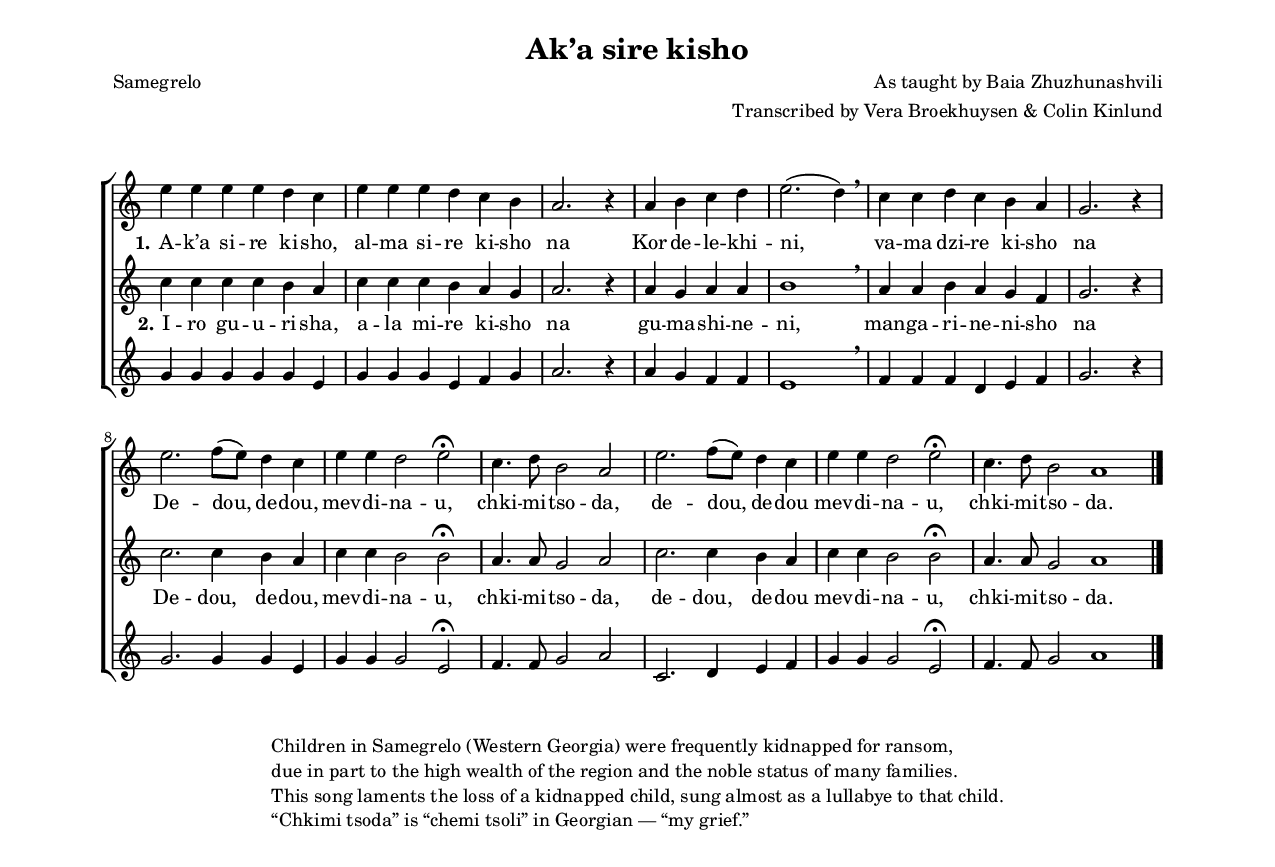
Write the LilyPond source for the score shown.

\version "2.18.0"
\header {
	title = "Ak’a sire kisho"
	composer = "As taught by Baia Zhuzhunashvili"
	poet = "Samegrelo"
	arranger = "Transcribed by Vera Broekhuysen & Colin Kinlund"
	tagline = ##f
}

#(set-default-paper-size "letter" 'portrait)
#(set-global-staff-size 16)
\paper { 
%{
	#(define fonts
	(make-pango-font-tree	"Athelas"
							"Avenir Next"
							"Source Code Pro"
							(/ staff-height pt 20)
							)
	)
%}
top-margin = 0.75\in
bottom-margin = 1\in
left-margin = 0.75\in
right-margin = 0.75\in

	markup-system-spacing #'padding = #6
	top-margin = 12
%	annotate-spacing = ##t
    system-system-spacing = 
      #'((basic-distance . 12) 
         (minimum-distance . 10) 
         (padding . 1) 
        (stretchability . 60)) 
 }

global = {
  \key a \minor
  \time 6/4
}

stanzaOne = \lyricmode
{ \set stanza = #"1."
	A -- k’a si -- re ki -- sho,
	al -- ma si -- re ki -- sho na
	Kor -- de -- le -- khi -- ni,
	va -- ma dzi -- re ki -- sho na
}

stanzaTwo = \lyricmode
{ \set stanza = #"2." 
	I -- ro gu -- u -- ri -- sha,
	a -- la mi -- re ki -- sho na
	gu -- ma -- shi -- ne -- ni,
	man -- ga -- ri -- ne -- ni -- sho na
}

refrain = \lyricmode
{
	De -- dou, de -- dou,
	mev -- di -- na -- u,
	chki -- mi -- tso -- da,
	de -- dou, de -- dou
	mev -- di -- na -- u,
	chki -- mi -- tso -- da.
}

pirveli = \relative a'' { \clef "treble"
	{
	e4 e e e d c
	e4 e e d c b
	\time 4/4
	a2. r4
	a4 b c d
	e2. ( d4) \breathe
	\time 6/4
	c4 c d c b a
	\time 4/4
	g2. r4
	\time 6/4
	e'2. f8( e) d4 c
	e4 e d2 e \fermata
	c4. d8 b2 a
	e'2. f8( e) d4 c
	e4 e d2 e \fermata
	\time 8/4
	c4. d8 b2 a1 \bar "|."
	}
}

meori = \relative a' { \clef "treble"
	{
	c4 c c c b a
	c c c b a g
	\time 4/4
	a2. r4
	a4 g a a
	b1 \breathe
	\time 6/4
	a4 a b a g f
	\time 4/4
	g2. r4
	\time 6/4
	c2. c4 b a
	c c b2 b \fermata
	a4. a8 g2 a
	c2. c4 b a
	c c b2 b \fermata
	\time 8/4 a4. a8 g2 a1
	}
} 

bani = \relative a' { \clef "treble"
	{
	g4 g g g g e
	g g g e f g \time 4/4 a2. r4
	a4 g f f e1 \breathe
	\time 6/4
	f4 f f d e f \time 4/4 g2. r4
	\time 6/4
	g2. g4 g e g g g2 e \fermata
	f4. f8 g2 a
	c,2. d4 e f g g g2 e \fermata
	\time 8/4 f4. f8 g2 a1
	}
}

\score {
\new ChoirStaff \with { \override StaffGrouper #'staffgroup-staff-spacing #'basic-distance = #10 }

	<< 
	\new Voice = "pirveli"
	{ \global \pirveli }
	\new Lyrics
	\lyricsto "pirveli"
	{ \stanzaOne \refrain }

	\new Voice = "meori"
	{ \global \meori }
	\new Lyrics
	\lyricsto "meori"
	{ \stanzaTwo \refrain }
	
	\new Voice = "bani"
	{ \global \bani }
	>>

\layout {
	indent = 0 \cm
	firstpagenumber = no
	papersize = letter
    \context {
      \Staff
      \remove Time_signature_engraver
    }
}
}

\markup {
	\fill-line {
	\column{
	\line{ Children in Samegrelo (Western Georgia) were frequently kidnapped for ransom, }
	\line{ due in part to the high wealth of the region and the noble status of many families. }
	\line{ This song laments the loss of a kidnapped child, sung almost as a lullabye to that child. }
	\line{ “Chkimi tsoda” is “chemi tsoli” in Georgian — “my grief.” }
	}
}
}
